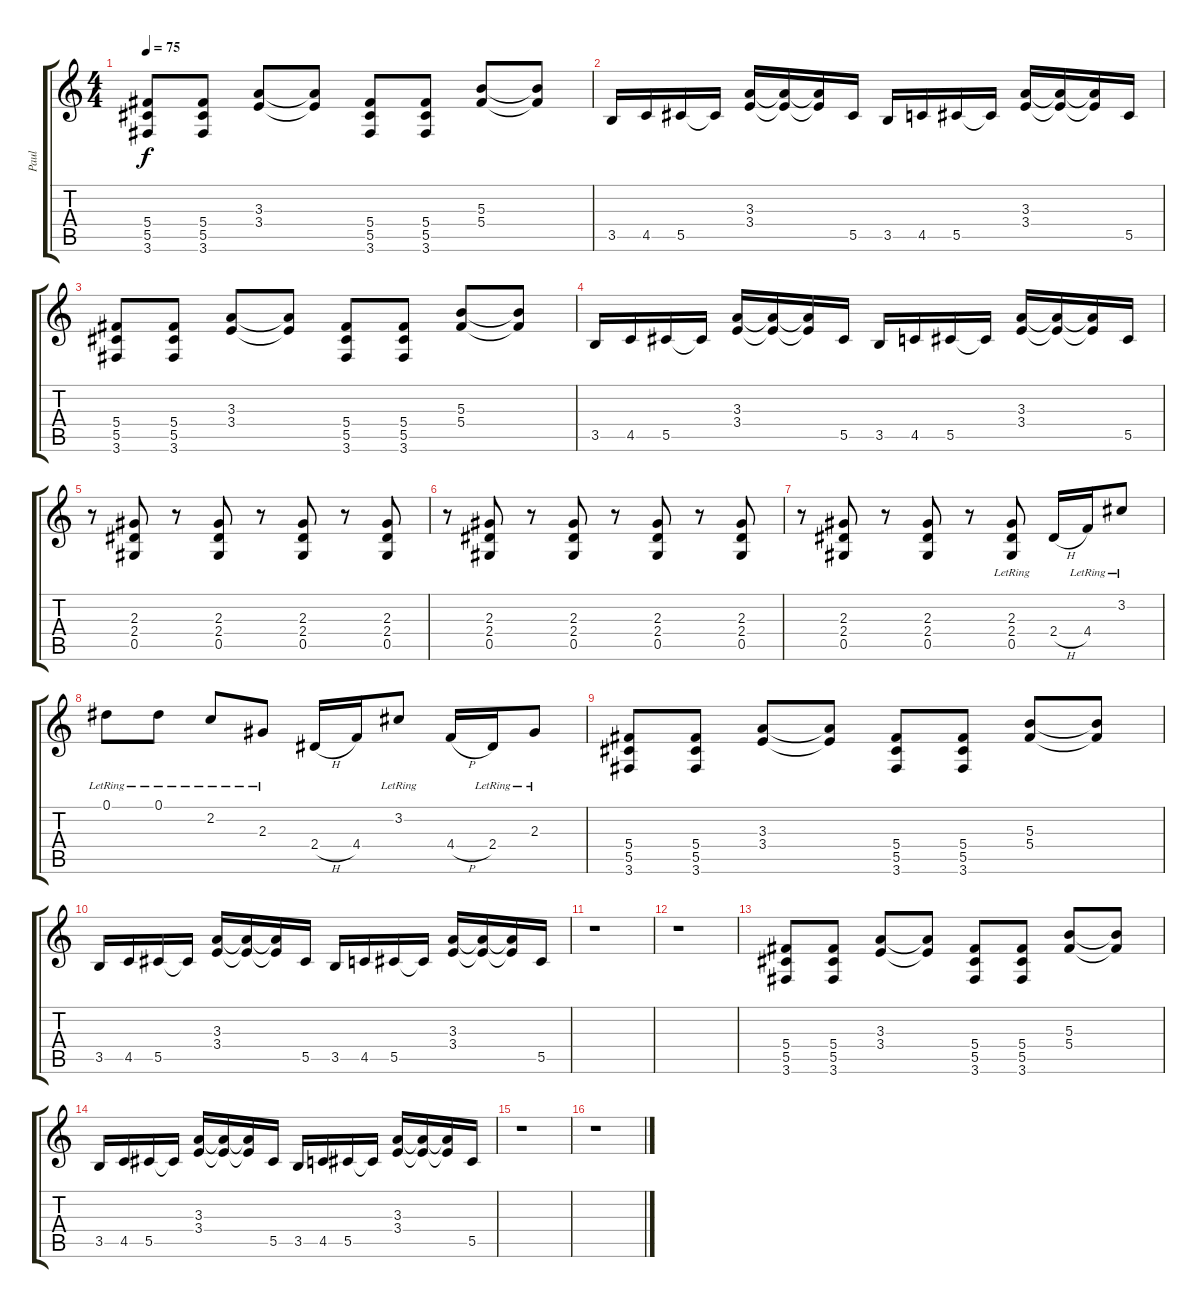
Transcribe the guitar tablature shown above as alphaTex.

\track ("Paul" "Paul") {instrument distortionguitar}
\staff {score tabs}
\tuning (Eb4 Bb3 Gb3 Db3 Ab2 Eb2) {hide}
\ts (4 4)
\tempo 75
\clef g2
\ks c
(5.4 5.5 3.6).8{dy f} (5.4 5.5 3.6).8 (3.3 3.4).8 (3.3{t} 3.4{t}).8 (5.4 5.5 3.6).8 (5.4 5.5 3.6).8 (5.3 5.4).8 (5.3{t} 5.4{t}).8 |
3.5.16 4.5.16 5.5.16 5.5{t}.16 (3.3 3.4).16 (3.3{t} 3.4{t}).16 (3.3{t} 3.4{t}).16 5.5.16 3.5.16 4.5.16 5.5.16 5.5{t}.16 (3.3 3.4).16 (3.3{t} 3.4{t}).16 (3.3{t} 3.4{t}).16 5.5.16 |
(5.4 5.5 3.6).8 (5.4 5.5 3.6).8 (3.3 3.4).8 (3.3{t} 3.4{t}).8 (5.4 5.5 3.6).8 (5.4 5.5 3.6).8 (5.3 5.4).8 (5.3{t} 5.4{t}).8 |
3.5.16 4.5.16 5.5.16 5.5{t}.16 (3.3 3.4).16 (3.3{t} 3.4{t}).16 (3.3{t} 3.4{t}).16 5.5.16 3.5.16 4.5.16 5.5.16 5.5{t}.16 (3.3 3.4).16 (3.3{t} 3.4{t}).16 (3.3{t} 3.4{t}).16 5.5.16 |
r.8 (2.3 2.4 0.5).8 r.8 (2.3 2.4 0.5).8 r.8 (2.3 2.4 0.5).8 r.8 (2.3 2.4 0.5).8 |
r.8 (2.3 2.4 0.5).8 r.8 (2.3 2.4 0.5).8 r.8 (2.3 2.4 0.5).8 r.8 (2.3 2.4 0.5).8 |
r.8 (2.3 2.4 0.5).8 r.8 (2.3 2.4 0.5).8 r.8 (2.3{lr} 2.4{lr} 0.5{lr}).8 2.4{h}.16{volume 16} 4.4{lr}.16 3.2{lr}.8 |
0.1{lr}.8{volume 16} 0.1{lr}.8 2.2{lr}.8 2.3{lr}.8 2.4{h}.16 4.4.16 3.2{lr}.8 4.4{h}.16 2.4{lr}.16 2.3{lr}.8 |
(5.4 5.5 3.6).8 (5.4 5.5 3.6).8 (3.3 3.4).8 (3.3{t} 3.4{t}).8 (5.4 5.5 3.6).8 (5.4 5.5 3.6).8 (5.3 5.4).8 (5.3{t} 5.4{t}).8 |
3.5.16 4.5.16 5.5.16 5.5{t}.16 (3.3 3.4).16 (3.3{t} 3.4{t}).16 (3.3{t} 3.4{t}).16 5.5.16 3.5.16 4.5.16 5.5.16 5.5{t}.16 (3.3 3.4).16 (3.3{t} 3.4{t}).16 (3.3{t} 3.4{t}).16 5.5.16 |
r.1 |
r.1 |
(5.4 5.5 3.6).8 (5.4 5.5 3.6).8 (3.3 3.4).8 (3.3{t} 3.4{t}).8 (5.4 5.5 3.6).8 (5.4 5.5 3.6).8 (5.3 5.4).8 (5.3{t} 5.4{t}).8 |
3.5.16 4.5.16 5.5.16 5.5{t}.16 (3.3 3.4).16 (3.3{t} 3.4{t}).16 (3.3{t} 3.4{t}).16 5.5.16 3.5.16 4.5.16 5.5.16 5.5{t}.16 (3.3 3.4).16 (3.3{t} 3.4{t}).16 (3.3{t} 3.4{t}).16 5.5.16 |
r.1 |
r.1
